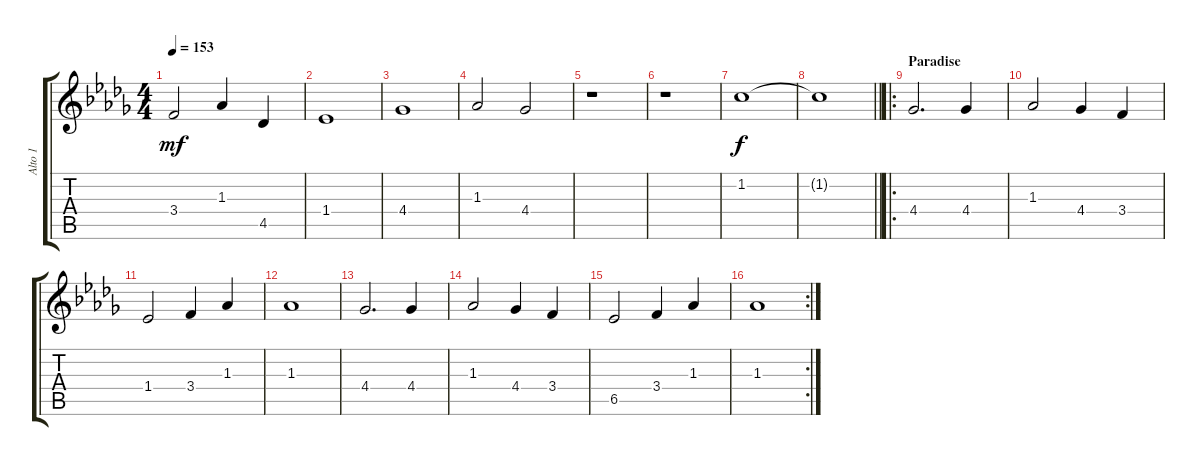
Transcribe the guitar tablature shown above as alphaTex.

\track ("Alto 1" "Alto 1") {instrument choiraahs}
\staff {score tabs}
\tuning (E5 B4 G4 D4 A3 E3) {hide}
\ts (4 4)
\tempo 153
\clef g2
\ks bbminor
3.4{t}.2{dy mf} 1.3.4 4.5.4 |
1.4.1 |
4.4.1 |
1.3.2 4.4.2 |
r.1 |
r.1 |
1.2.1{dy f} |
\barLineRight lightlight
1.2{t}.1 |
\ro
\section ("" "Paradise")
4.4.2{d} 4.4.4 |
1.3.2 4.4.4 3.4.4 |
1.4.2 3.4.4 1.3.4 |
1.3.1 |
4.4.2{d} 4.4.4 |
1.3.2 4.4.4 3.4.4 |
6.5.2 3.4.4 1.3.4 |
\rc 2
1.3.1
